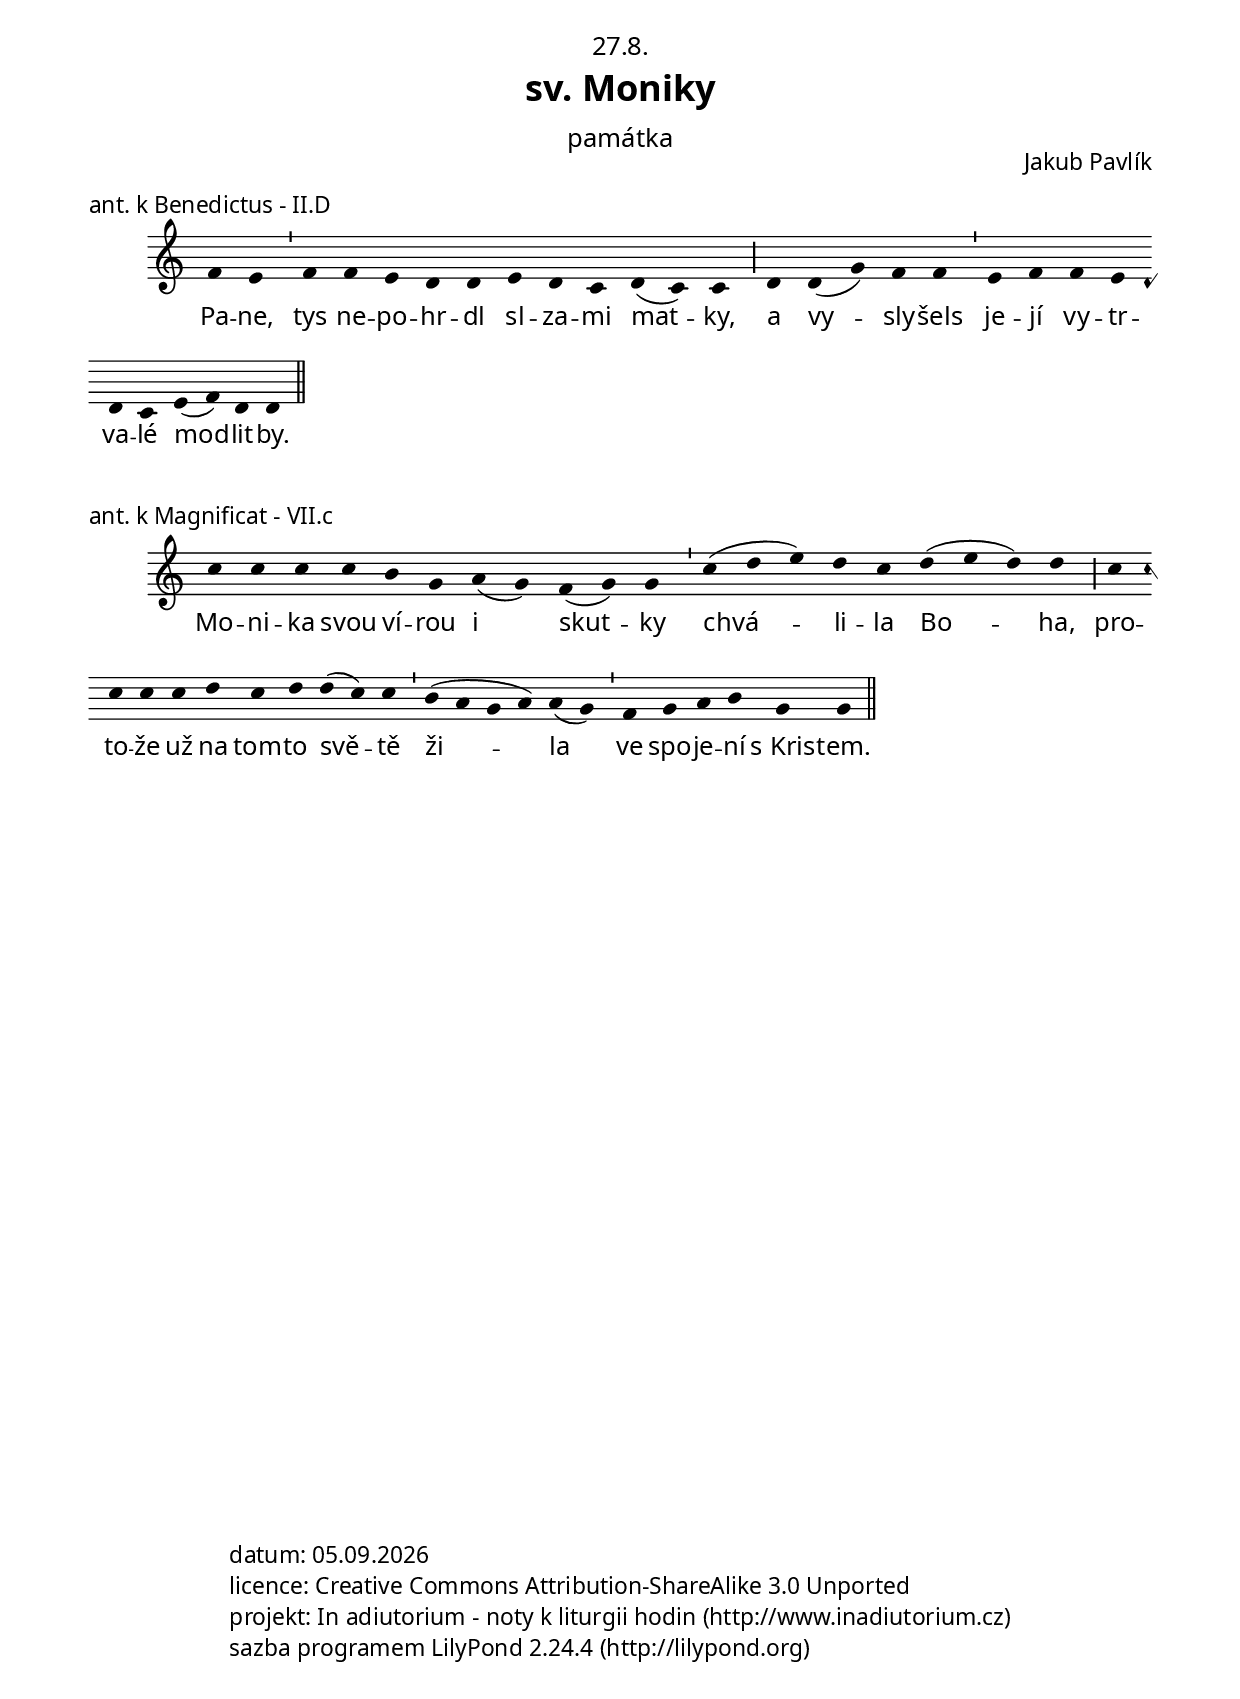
\version "2.17.0"

\include "../spolecne.ly"

\header {
  title = \markup\titleSvatek
            "sv. Moniky"
            "památka"
            27.8.
  composer = "Jakub Pavlík"
}

\score {
  \relative c' {
    \choralniRezim
    f4 e \barMin f f e d d e d c d( c) c \barMaior
    d d( g) f f \barMin e f f e d c e( f) d d \barFinalis
  }
  \addlyrics {
    Pa -- ne, tys ne -- po -- hr -- dl sl -- za -- mi mat -- ky,
    a vy -- sly -- šels je -- jí vy -- tr -- va -- lé mod -- lit -- by.
  }
  \header {
    quid = "ant. k Benedictus"
    modus = "II"
    differentia = "D"
    psalmus = ""
    id = "rch-aben"
    piece = \markup {\sestavTitulekBezZalmu}
  }
}

\score {
  \relative c'' {
    \choralniRezim
    c4 c c c b g a( g) f( g) g \barMin
    c( d e) d c d( e d) d \barMaior
    c c c c d c d d( c) c \barMin
    b( a g a) a( g) \barMin f g a b g g \barFinalis
  }
  \addlyrics {
    Mo -- ni -- ka svou ví -- rou i skut -- ky
    chvá -- li -- la Bo -- ha,
    pro -- to -- že už na tom -- to svě -- tě
    ži -- la ve spo -- je -- ní s_Kris -- tem.
  }
  \header {
    quid = "ant. k Magnificat"
    modus = "VII"
    differentia = "c"
    psalmus = ""
    id = "ne-amag"
    piece = \markup {\sestavTitulekBezZalmu}
  }
}